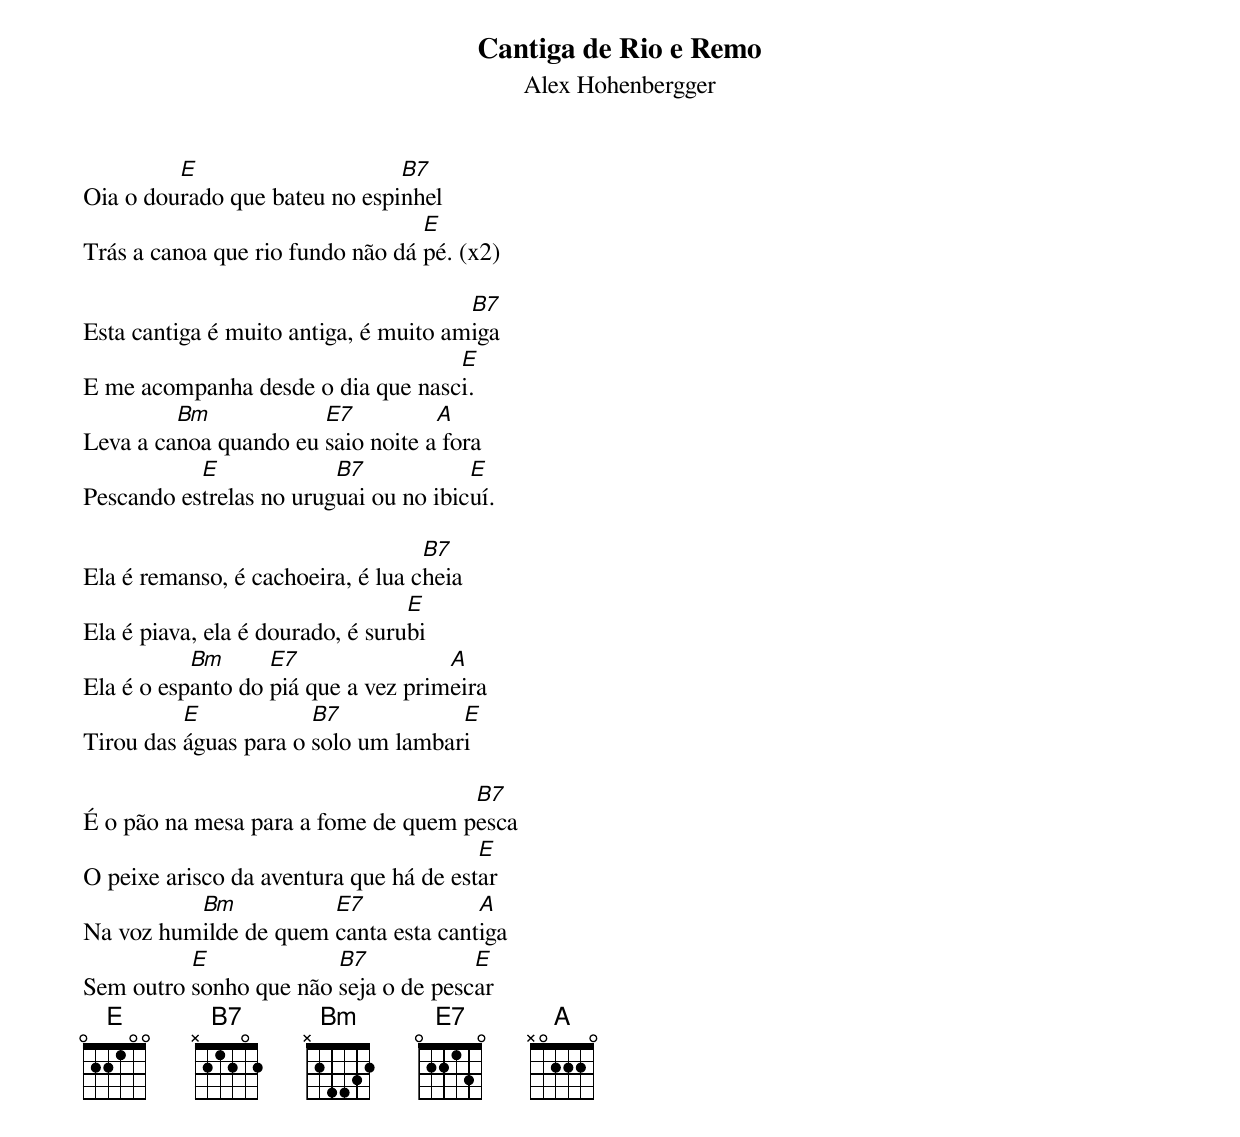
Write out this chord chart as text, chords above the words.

Cantiga de Rio e Remo
Alex Hohenbergger

         E                     B7
Oia o dourado que bateu no espinhel
                                  E
Trás a canoa que rio fundo não dá pé. (x2)

                                       B7
Esta cantiga é muito antiga, é muito amiga
                                   E
E me acompanha desde o dia que nasci.
         Bm            E7          A
Leva a canoa quando eu saio noite a fora
           E             B7            E
Pescando estrelas no uruguai ou no ibicuí.

                                   B7
Ela é remanso, é cachoeira, é lua cheia
                                  E
Ela é piava, ela é dourado, é surubi
           Bm      E7                A
Ela é o espanto do piá que a vez primeira
          E            B7            E
Tirou das águas para o solo um lambari

                                     B7
É o pão na mesa para a fome de quem pesca
                                        E
O peixe arisco da aventura que há de estar
          Bm           E7             A
Na voz humilde de quem canta esta cantiga
          E             B7            E
Sem outro sonho que não seja o de pescar
